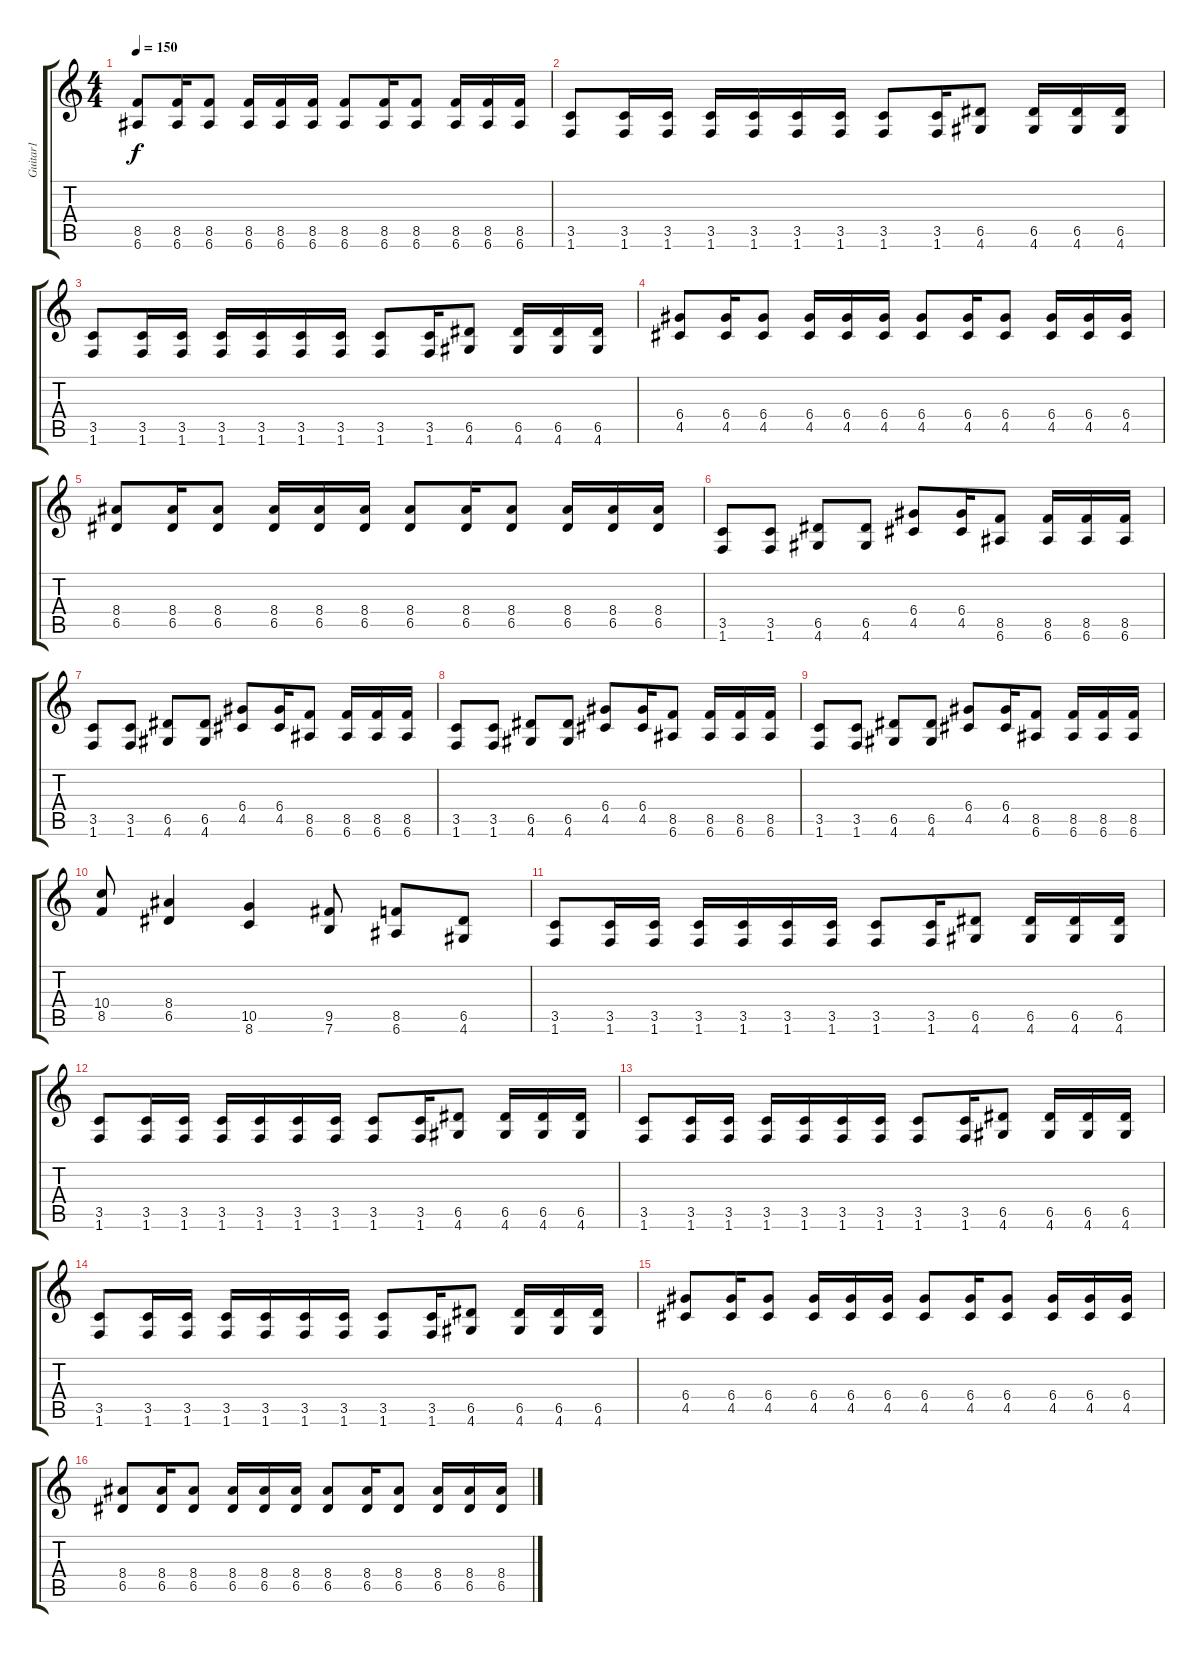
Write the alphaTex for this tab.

\track ("Guitar1" "Guitar1") {instrument overdrivenguitar}
\staff {score tabs}
\tuning (E4 B3 G3 D3 A2 E2) {hide}
\ts (4 4)
\tempo 150
\clef g2
\ks c
(8.5 6.6).8{dy f} (8.5 6.6).16 (8.5 6.6).8 (8.5 6.6).16 (8.5 6.6).16 (8.5 6.6).16 (8.5 6.6).8 (8.5 6.6).16 (8.5 6.6).8 (8.5 6.6).16 (8.5 6.6).16 (8.5 6.6).16 |
(3.5 1.6).8 (3.5 1.6).16 (3.5 1.6).16 (3.5 1.6).16 (3.5 1.6).16 (3.5 1.6).16 (3.5 1.6).16 (3.5 1.6).8 (3.5 1.6).16 (6.5 4.6).8 (6.5 4.6).16 (6.5 4.6).16 (6.5 4.6).16 |
(3.5 1.6).8 (3.5 1.6).16 (3.5 1.6).16 (3.5 1.6).16 (3.5 1.6).16 (3.5 1.6).16 (3.5 1.6).16 (3.5 1.6).8 (3.5 1.6).16 (6.5 4.6).8 (6.5 4.6).16 (6.5 4.6).16 (6.5 4.6).16 |
(6.4 4.5).8 (6.4 4.5).16 (6.4 4.5).8 (6.4 4.5).16 (6.4 4.5).16 (6.4 4.5).16 (6.4 4.5).8 (6.4 4.5).16 (6.4 4.5).8 (6.4 4.5).16 (6.4 4.5).16 (6.4 4.5).16 |
(8.4 6.5).8 (8.4 6.5).16 (8.4 6.5).8 (8.4 6.5).16 (8.4 6.5).16 (8.4 6.5).16 (8.4 6.5).8 (8.4 6.5).16 (8.4 6.5).8 (8.4 6.5).16 (8.4 6.5).16 (8.4 6.5).16 |
(3.5 1.6).8 (3.5 1.6).8 (6.5 4.6).8 (6.5 4.6).8 (6.4 4.5).8 (6.4 4.5).16 (8.5 6.6).8 (8.5 6.6).16 (8.5 6.6).16 (8.5 6.6).16 |
(3.5 1.6).8 (3.5 1.6).8 (6.5 4.6).8 (6.5 4.6).8 (6.4 4.5).8 (6.4 4.5).16 (8.5 6.6).8 (8.5 6.6).16 (8.5 6.6).16 (8.5 6.6).16 |
(3.5 1.6).8 (3.5 1.6).8 (6.5 4.6).8 (6.5 4.6).8 (6.4 4.5).8 (6.4 4.5).16 (8.5 6.6).8 (8.5 6.6).16 (8.5 6.6).16 (8.5 6.6).16 |
(3.5 1.6).8 (3.5 1.6).8 (6.5 4.6).8 (6.5 4.6).8 (6.4 4.5).8 (6.4 4.5).16 (8.5 6.6).8 (8.5 6.6).16 (8.5 6.6).16 (8.5 6.6).16 |
(10.4 8.5).8 (8.4 6.5).4 (10.5 8.6).4 (9.5 7.6).8 (8.5 6.6).8 (6.5 4.6).8 |
(3.5 1.6).8 (3.5 1.6).16 (3.5 1.6).16 (3.5 1.6).16 (3.5 1.6).16 (3.5 1.6).16 (3.5 1.6).16 (3.5 1.6).8 (3.5 1.6).16 (6.5 4.6).8 (6.5 4.6).16 (6.5 4.6).16 (6.5 4.6).16 |
(3.5 1.6).8 (3.5 1.6).16 (3.5 1.6).16 (3.5 1.6).16 (3.5 1.6).16 (3.5 1.6).16 (3.5 1.6).16 (3.5 1.6).8 (3.5 1.6).16 (6.5 4.6).8 (6.5 4.6).16 (6.5 4.6).16 (6.5 4.6).16 |
(3.5 1.6).8 (3.5 1.6).16 (3.5 1.6).16 (3.5 1.6).16 (3.5 1.6).16 (3.5 1.6).16 (3.5 1.6).16 (3.5 1.6).8 (3.5 1.6).16 (6.5 4.6).8 (6.5 4.6).16 (6.5 4.6).16 (6.5 4.6).16 |
(3.5 1.6).8 (3.5 1.6).16 (3.5 1.6).16 (3.5 1.6).16 (3.5 1.6).16 (3.5 1.6).16 (3.5 1.6).16 (3.5 1.6).8 (3.5 1.6).16 (6.5 4.6).8 (6.5 4.6).16 (6.5 4.6).16 (6.5 4.6).16 |
(6.4 4.5).8 (6.4 4.5).16 (6.4 4.5).8 (6.4 4.5).16 (6.4 4.5).16 (6.4 4.5).16 (6.4 4.5).8 (6.4 4.5).16 (6.4 4.5).8 (6.4 4.5).16 (6.4 4.5).16 (6.4 4.5).16 |
(8.4 6.5).8 (8.4 6.5).16 (8.4 6.5).8 (8.4 6.5).16 (8.4 6.5).16 (8.4 6.5).16 (8.4 6.5).8 (8.4 6.5).16 (8.4 6.5).8 (8.4 6.5).16 (8.4 6.5).16 (8.4 6.5).16
